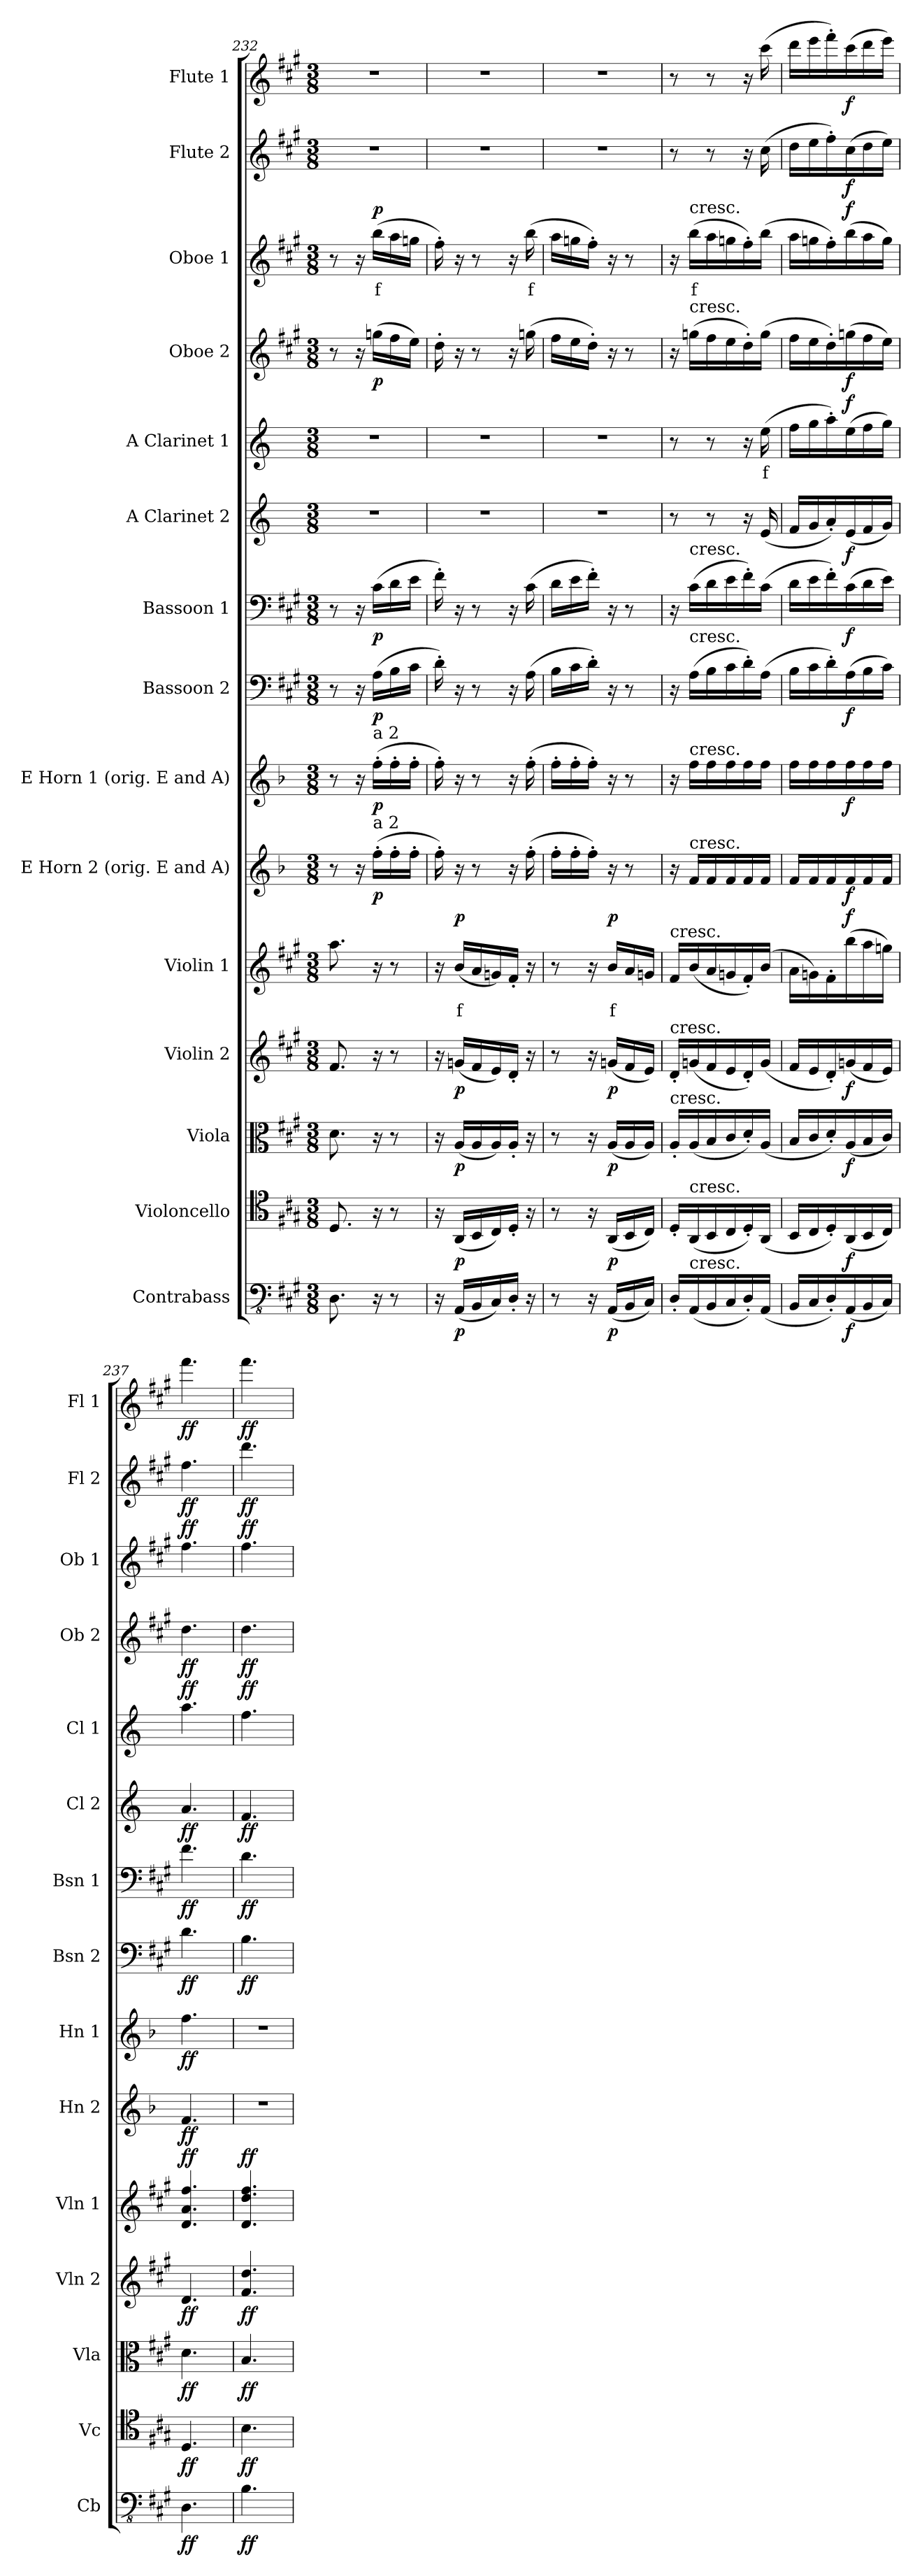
**kern	**dynam	**kern	**dynam	**kern	**dynam	**kern	**dynam	**kern	**text	**dynam	**kern	**dynam	**kern	**dynam	**kern	**dynam	**kern	**dynam	**kern	**dynam	**kern	**text	**dynam	**kern	**dynam	**kern	**text	**dynam	**kern	**dynam	**kern	**dynam
*part15	*part15	*part14	*part14	*part13	*part13	*part12	*part12	*part11	*part11	*part11	*part10	*part10	*part9	*part9	*part8	*part8	*part7	*part7	*part6	*part6	*part5	*part5	*part5	*part4	*part4	*part3	*part3	*part3	*part2	*part2	*part1	*part1
*staff15	*staff15	*staff14	*staff14	*staff13	*staff13	*staff12	*staff12	*staff11	*staff11	*staff11	*staff10	*staff10	*staff9	*staff9	*staff8	*staff8	*staff7	*staff7	*staff6	*staff6	*staff5	*staff5	*staff5	*staff4	*staff4	*staff3	*staff3	*staff3	*staff2	*staff2	*staff1	*staff1
*I"Contrabass	*	*I"Violoncello	*	*I"Viola	*	*I"Violin 2	*	*I"Violin 1	*	*	*I"E Horn 2 (orig. E and A)	*	*I"E Horn 1 (orig. E and A)	*	*I"Bassoon 2	*	*I"Bassoon 1	*	*I"A Clarinet 2	*	*I"A Clarinet 1	*	*	*I"Oboe 2	*	*I"Oboe 1	*	*	*I"Flute 2	*	*I"Flute 1	*
*I'Cb	*	*I'Vc	*	*I'Vla	*	*I'Vln 2	*	*I'Vln 1	*	*	*I'Hn 2	*	*I'Hn 1	*	*I'Bsn 2	*	*I'Bsn 1	*	*I'Cl 2	*	*I'Cl 1	*	*	*I'Ob 2	*	*I'Ob 1	*	*	*I'Fl 2	*	*I'Fl 1	*
*clefFv4	*	*clefC4	*	*clefC3	*	*clefG2	*	*clefG2	*	*	*clefG2	*	*clefG2	*	*clefF4	*	*clefF4	*	*clefG2	*	*clefG2	*	*	*clefG2	*	*clefG2	*	*	*clefG2	*	*clefG2	*
*	*	*	*	*	*	*	*	*	*	*	*ITrd5c8	*	*ITrd5c8	*	*	*	*	*	*ITrd2c3	*	*ITrd2c3	*	*	*	*	*	*	*	*	*	*	*
*k[f#c#g#]	*	*k[f#c#g#]	*	*k[f#c#g#]	*	*k[f#c#g#]	*	*k[f#c#g#]	*	*	*k[f#c#g#]	*	*k[f#c#g#]	*	*k[f#c#g#]	*	*k[f#c#g#]	*	*k[f#c#g#]	*	*k[f#c#g#]	*	*	*k[f#c#g#]	*	*k[f#c#g#]	*	*	*k[f#c#g#]	*	*k[f#c#g#]	*
*M3/8	*	*M3/8	*	*M3/8	*	*M3/8	*	*M3/8	*	*	*M3/8	*	*M3/8	*	*M3/8	*	*M3/8	*	*M3/8	*	*M3/8	*	*	*M3/8	*	*M3/8	*	*	*M3/8	*	*M3/8	*
=232	=232	=232	=232	=232	=232	=232	=232	=232	=232	=232	=232	=232	=232	=232	=232	=232	=232	=232	=232	=232	=232	=232	=232	=232	=232	=232	=232	=232	=232	=232	=232	=232
8.DD\	.	8.D/	.	8.d\	.	8.f#/	.	8.aa\	.	.	8r	.	8r	.	8r	.	8r	.	4.r	.	4.r	.	.	8r	.	8r	.	.	4.r	.	4.r	.
.	.	.	.	.	.	.	.	.	.	.	16r	.	16r	.	16r	.	16r	.	.	.	.	.	.	16r	.	16r	.	.	.	.	.	.
!	!	!	!	!	!	!	!	!	!	!	!	!	!LO:TX:a:t=a 2	!	!	!	!	!	!	!	!	!	!	!	!	!	!	!	!	!	!	!
!	!	!	!	!	!	!	!	!	!	!	!LO:TX:a:t=a 2	!	!	!	!	!	!	!	!	!	!	!	!	!	!	!	!	!	!	!	!	!
!	!	!	!	!	!	!	!	!	!	!	!	!LO:DY:b	!	!LO:DY:b	!	!LO:DY:b	!	!LO:DY:b	!	!	!	!	!	!	!LO:DY:b	!	!LO:LY:b:color=#FF0000	!LO:DY:b	!	!	!	!
16r	.	16r	.	16r	.	16r	.	16r	.	.	(16a'\LL	p	(16a'\LL	p	(16A\LL	p	(16c#\LL	p	.	.	.	.	.	(16ggn\LL	p	(16bb\LL	f	p	.	.	.	.
8r	.	8r	.	8r	.	8r	.	8r	.	.	16a'\	.	16a'\	.	16B\	.	16d\	.	.	.	.	.	.	16ff#\	.	16aa\	.	.	.	.	.	.
.	.	.	.	.	.	.	.	.	.	.	16a'\JJ	.	16a'\JJ	.	16c#\JJ	.	16e\JJ	.	.	.	.	.	.	16ee\JJ)	.	16ggn\JJ	.	.	.	.	.	.
!!LO:PB:g=z
=233	=233	=233	=233	=233	=233	=233	=233	=233	=233	=233	=233	=233	=233	=233	=233	=233	=233	=233	=233	=233	=233	=233	=233	=233	=233	=233	=233	=233	=233	=233	=233	=233
16r	.	16r	.	16r	.	16r	.	16r	.	.	16a'\)	.	16a'\)	.	16d'\)	.	16f#'\)	.	4.r	.	4.r	.	.	16dd'\	.	16ff#'\)	.	.	4.r	.	4.r	.
!	!LO:DY:b	!	!LO:DY:b	!	!LO:DY:b	!	!LO:DY:b	!	!LO:LY:b:color=#FF0000	!LO:DY:b	!	!	!	!	!	!	!	!	!	!	!	!	!	!	!	!	!	!	!	!	!	!
(16AAA/LL	p	(16AA/LL	p	(16A/LL	p	(16gn/LL	p	(16b/LL	f	p	16r	.	16r	.	16r	.	16r	.	.	.	.	.	.	16r	.	16r	.	.	.	.	.	.
16BBB/	.	16BB/	.	16A/	.	16f#/	.	16a/	.	.	8r	.	8r	.	8r	.	8r	.	.	.	.	.	.	8r	.	8r	.	.	.	.	.	.
16CC#/)	.	16C#/)	.	16A/)	.	16e/)	.	16gn/)	.	.	.	.	.	.	.	.	.	.	.	.	.	.	.	.	.	.	.	.	.	.	.	.
16DD'/JJ	.	16D'/JJ	.	16A'/JJ	.	16d'/JJ	.	16f#'/JJ	.	.	16r	.	16r	.	16r	.	16r	.	.	.	.	.	.	16r	.	16r	.	.	.	.	.	.
!	!	!	!	!	!	!	!	!	!	!	!	!	!	!	!	!	!	!	!	!	!	!	!	!	!	!	!LO:LY:b:color=#FF0000	!	!	!	!	!
16r	.	16r	.	16r	.	16r	.	16r	.	.	(16a'\	.	(16a'\	.	(16A\	.	(16c#\	.	.	.	.	.	.	(16ggn\	.	(16bb\	f	.	.	.	.	.
=234	=234	=234	=234	=234	=234	=234	=234	=234	=234	=234	=234	=234	=234	=234	=234	=234	=234	=234	=234	=234	=234	=234	=234	=234	=234	=234	=234	=234	=234	=234	=234	=234
8r	.	8r	.	8r	.	8r	.	8r	.	.	16a'\LL	.	16a'\LL	.	16B\LL	.	16d\LL	.	4.r	.	4.r	.	.	16ff#\LL	.	16aa\LL	.	.	4.r	.	4.r	.
.	.	.	.	.	.	.	.	.	.	.	16a'\	.	16a'\	.	16c#\	.	16e\	.	.	.	.	.	.	16ee\	.	16ggn\	.	.	.	.	.	.
16r	.	16r	.	16r	.	16r	.	16r	.	.	16a'\JJ)	.	16a'\JJ)	.	16d'\JJ)	.	16f#'\JJ)	.	.	.	.	.	.	16dd'\JJ)	.	16ff#'\JJ)	.	.	.	.	.	.
!	!LO:DY:b	!	!LO:DY:b	!	!LO:DY:b	!	!LO:DY:b	!	!LO:LY:b:color=#FF0000	!LO:DY:b	!	!	!	!	!	!	!	!	!	!	!	!	!	!	!	!	!	!	!	!	!	!
(16AAA/LL	p	(16AA/LL	p	(16A/LL	p	(16gn/LL	p	16b/LL	f	p	16r	.	16r	.	16r	.	16r	.	.	.	.	.	.	16r	.	16r	.	.	.	.	.	.
16BBB/	.	16BB/	.	16A/	.	16f#/	.	16a/	.	.	8r	.	8r	.	8r	.	8r	.	.	.	.	.	.	8r	.	8r	.	.	.	.	.	.
16CC#/JJ)	.	16C#/JJ)	.	16A/JJ)	.	16e/JJ)	.	16gn/JJ	.	.	.	.	.	.	.	.	.	.	.	.	.	.	.	.	.	.	.	.	.	.	.	.
=235	=235	=235	=235	=235	=235	=235	=235	=235	=235	=235	=235	=235	=235	=235	=235	=235	=235	=235	=235	=235	=235	=235	=235	=235	=235	=235	=235	=235	=235	=235	=235	=235
!	!	!	!	!	!	!	!	!LO:TX:a:t=cresc.	!	!	!	!	!	!	!	!	!	!	!	!	!	!	!	!	!	!	!	!	!	!	!	!
!	!	!	!	!	!	!LO:TX:a:t=cresc.	!	!	!	!	!	!	!	!	!	!	!	!	!	!	!	!	!	!	!	!	!	!	!	!	!	!
!	!	!	!	!LO:TX:a:t=cresc.	!	!	!	!	!	!	!	!	!	!	!	!	!	!	!	!	!	!	!	!	!	!	!	!	!	!	!	!
16DD'/LL	.	16D'/LL	.	16A'/LL	.	16d'/LL	.	16f#/LL	.	.	16r	.	16r	.	16r	.	16r	.	8r	.	8r	.	.	16r	.	16r	.	.	8r	.	8r	.
!	!	!	!	!	!	!	!	!	!	!	!	!	!	!	!	!	!	!	!	!	!	!	!	!	!	!LO:TX:a:t=cresc.	!	!	!	!	!	!
!	!	!	!	!	!	!	!	!	!	!	!	!	!	!	!	!	!	!	!	!	!	!	!	!LO:TX:a:t=cresc.	!	!	!	!	!	!	!	!
!	!	!	!	!	!	!	!	!	!	!	!	!	!	!	!	!	!LO:TX:a:t=cresc.	!	!	!	!	!	!	!	!	!	!	!	!	!	!	!
!	!	!	!	!	!	!	!	!	!	!	!	!	!	!	!LO:TX:a:t=cresc.	!	!	!	!	!	!	!	!	!	!	!	!	!	!	!	!	!
!	!	!	!	!	!	!	!	!	!	!	!	!	!LO:TX:a:t=cresc.	!	!	!	!	!	!	!	!	!	!	!	!	!	!	!	!	!	!	!
!	!	!	!	!	!	!	!	!	!	!	!LO:TX:a:t=cresc.	!	!	!	!	!	!	!	!	!	!	!	!	!	!	!	!	!	!	!	!	!
!	!	!LO:TX:a:t=cresc.	!	!	!	!	!	!	!	!	!	!	!	!	!	!	!	!	!	!	!	!	!	!	!	!	!	!	!	!	!	!
!LO:TX:a:t=cresc.	!	!	!	!	!	!	!	!	!	!	!	!	!	!	!	!	!	!	!	!	!	!	!	!	!	!	!	!	!	!	!	!
!	!	!	!	!	!	!	!	!	!	!	!	!	!	!	!	!	!	!	!	!	!	!	!	!	!	!	!LO:LY:b:color=#FF0000	!	!	!	!	!
(16AAA/	.	(16AA/	.	(16A/	.	(16gn/	.	(16b/	.	.	16A/LL	.	16a\LL	.	(16A\LL	.	(16c#\LL	.	.	.	.	.	.	(16ggn\LL	.	(16bb\LL	f	.	.	.	.	.
16BBB/	.	16BB/	.	16B/	.	16f#/	.	16a/	.	.	16A/	.	16a\	.	16B\	.	16d\	.	8r	.	8r	.	.	16ff#\	.	16aa\	.	.	8r	.	8r	.
16CC#/	.	16C#/	.	16c#/	.	16e/	.	16gn/	.	.	16A/	.	16a\	.	16c#\	.	16e\	.	.	.	.	.	.	16ee\	.	16ggn\	.	.	.	.	.	.
16DD'/)	.	16D'/)	.	16d'/)	.	16d'/)	.	16f#'/)	.	.	16A/	.	16a\	.	16d'\)	.	16f#'\)	.	16r	.	16r	.	.	16dd'\)	.	16ff#'\)	.	.	16r	.	16r	.
!	!	!	!	!	!	!	!	!	!	!	!	!	!	!	!	!	!	!	!	!	!	!LO:LY:b:color=#FF0000	!	!	!	!	!	!	!	!	!	!
(16AAA/JJ	.	(16AA/JJ	.	(16A/JJ	.	(16g/JJ	.	(16b/JJ	.	.	16A/JJ	.	16a\JJ	.	(16A\JJ	.	(16c#\JJ	.	(16c#/	.	(16cc#\	f	.	(16gg\JJ	.	(16bb\JJ	.	.	(16cc#\	.	(16ccc#\	.
=236	=236	=236	=236	=236	=236	=236	=236	=236	=236	=236	=236	=236	=236	=236	=236	=236	=236	=236	=236	=236	=236	=236	=236	=236	=236	=236	=236	=236	=236	=236	=236	=236
16BBB/LL	.	16BB/LL	.	16B/LL	.	16f#/LL	.	16a\LL	.	.	16A/LL	.	16a\LL	.	16B\LL	.	16d\LL	.	16d/LL	.	16dd\LL	.	.	16ff#\LL	.	16aa\LL	.	.	16dd\LL	.	16ddd\LL	.
16CC#/	.	16C#/	.	16c#/	.	16e/	.	16gn\)	.	.	16A/	.	16a\	.	16c#\	.	16e\	.	16e/	.	16ee\	.	.	16ee\	.	16ggn\	.	.	16ee\	.	16eee\	.
16DD'/)	.	16D'/)	.	16d'/)	.	16d'/)	.	16f#'\	.	.	16A/	.	16a\	.	16d'\)	.	16f#'\)	.	16f#'/)	.	16ff#'\)	.	.	16dd'\)	.	16ff#'\)	.	.	16ff#'\)	.	16fff#'\)	.
!	!LO:DY:b	!	!LO:DY:b	!	!LO:DY:b	!	!LO:DY:b	!	!	!LO:DY:b	!	!LO:DY:b	!	!LO:DY:b	!	!LO:DY:b	!	!LO:DY:b	!	!LO:DY:b	!	!	!LO:DY:b	!	!LO:DY:b	!	!	!LO:DY:b	!	!LO:DY:b	!	!LO:DY:b
(16AAA/	f	(16AA/	f	(16A/	f	(16gn/	f	(16bb\	.	f	16A/	f	16a\	f	(16A\	f	(16c#\	f	(16c#/	f	(16cc#\	.	f	(16ggn\	f	(16bb\	.	f	(16cc#\	f	(16ccc#\	f
16BBB/	.	16BB/	.	16B/	.	16f#/	.	16aa\	.	.	16A/	.	16a\	.	16B\	.	16d\	.	16d/	.	16dd\	.	.	16ff#\	.	16aa\	.	.	16dd\	.	16ddd\	.
16CC#/JJ)	.	16C#/JJ)	.	16c#/JJ)	.	16e/JJ)	.	16ggn\JJ)	.	.	16A/JJ	.	16a\JJ	.	16c#\JJ)	.	16e\JJ)	.	16e/JJ)	.	16ee\JJ)	.	.	16ee\JJ)	.	16gg\JJ)	.	.	16ee\JJ)	.	16eee\JJ)	.
=237	=237	=237	=237	=237	=237	=237	=237	=237	=237	=237	=237	=237	=237	=237	=237	=237	=237	=237	=237	=237	=237	=237	=237	=237	=237	=237	=237	=237	=237	=237	=237	=237
!	!LO:DY:b	!	!LO:DY:b	!	!LO:DY:b	!	!LO:DY:b	!	!	!LO:DY:b	!	!LO:DY:b	!	!LO:DY:b	!	!LO:DY:b	!	!LO:DY:b	!	!LO:DY:b	!	!	!LO:DY:b	!	!LO:DY:b	!	!	!LO:DY:b	!	!LO:DY:b	!	!LO:DY:b
4.DD\	ff	4.D/	ff	4.d\	ff	4.d/	ff	4.d/ 4.a/ 4.ff#/	.	ff	4.A/	ff	4.a\	ff	4.d\	ff	4.f#\	ff	4.f#/	ff	4.ff#\	.	ff	4.dd\	ff	4.ff#\	.	ff	4.ff#\	ff	4.fff#\	ff
=238	=238	=238	=238	=238	=238	=238	=238	=238	=238	=238	=238	=238	=238	=238	=238	=238	=238	=238	=238	=238	=238	=238	=238	=238	=238	=238	=238	=238	=238	=238	=238	=238
!	!LO:DY:b	!	!LO:DY:b	!	!LO:DY:b	!	!LO:DY:b	!	!	!LO:DY:b	!	!	!	!	!	!LO:DY:b	!	!LO:DY:b	!	!LO:DY:b	!	!	!LO:DY:b	!	!LO:DY:b	!	!	!LO:DY:b	!	!LO:DY:b	!	!LO:DY:b
4.BB\	ff	4.B\	ff	4.B/	ff	4.f#/ 4.dd/	ff	4.d/ 4.dd/ 4.ff#/	.	ff	4.r	.	4.r	.	4.B\	ff	4.d\	ff	4.d/	ff	4.dd\	.	ff	4.dd\	ff	4.ff#\	.	ff	4.ddd\	ff	4.fff#\	ff
=	=	=	=	=	=	=	=	=	=	=	=	=	=	=	=	=	=	=	=	=	=	=	=	=	=	=	=	=	=	=	=	=
*-	*-	*-	*-	*-	*-	*-	*-	*-	*-	*-	*-	*-	*-	*-	*-	*-	*-	*-	*-	*-	*-	*-	*-	*-	*-	*-	*-	*-	*-	*-	*-	*-
